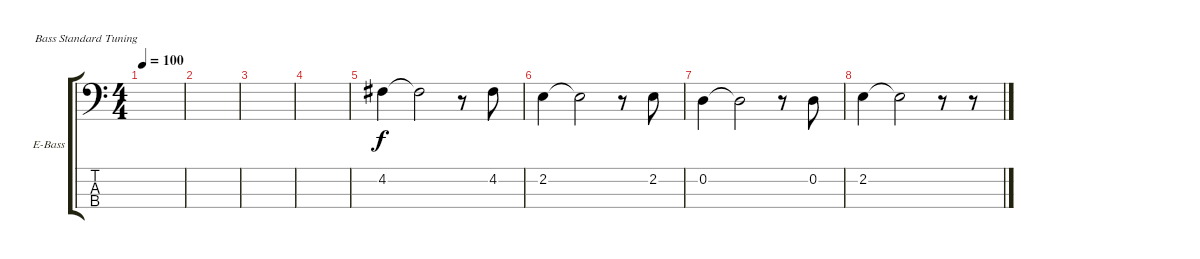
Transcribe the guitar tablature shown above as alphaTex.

\defaultSystemsLayout 4
\bracketExtendMode groupsimilarinstruments
\firstSystemTrackNameOrientation horizontal
\otherSystemsTrackNameOrientation horizontal
\track ("Electric Bass" "E-Bass") {instrument electricbassfinger}
\staff {score tabs}
\tuning (G2 D2 A1 E1)
\ts (4 4)
\tempo 100
\clef f4
\scale
0.485477
\ks c
|
\scale
0.257261 |
\scale
0.257261 |
\scale
0.333333 |
\scale
0.333333 4.2.4 4.2{t}.2 r.8 4.2.8 |
\scale
0.333333 2.2.4 2.2{t}.2 r.8 2.2.8 |
\scale
0.333333 0.2.4 0.2{t}.2 r.8 0.2.8 |
\scale
0.333333 2.2.4 2.2{t}.2 r.8 r.8 |
\scale
0.333333
